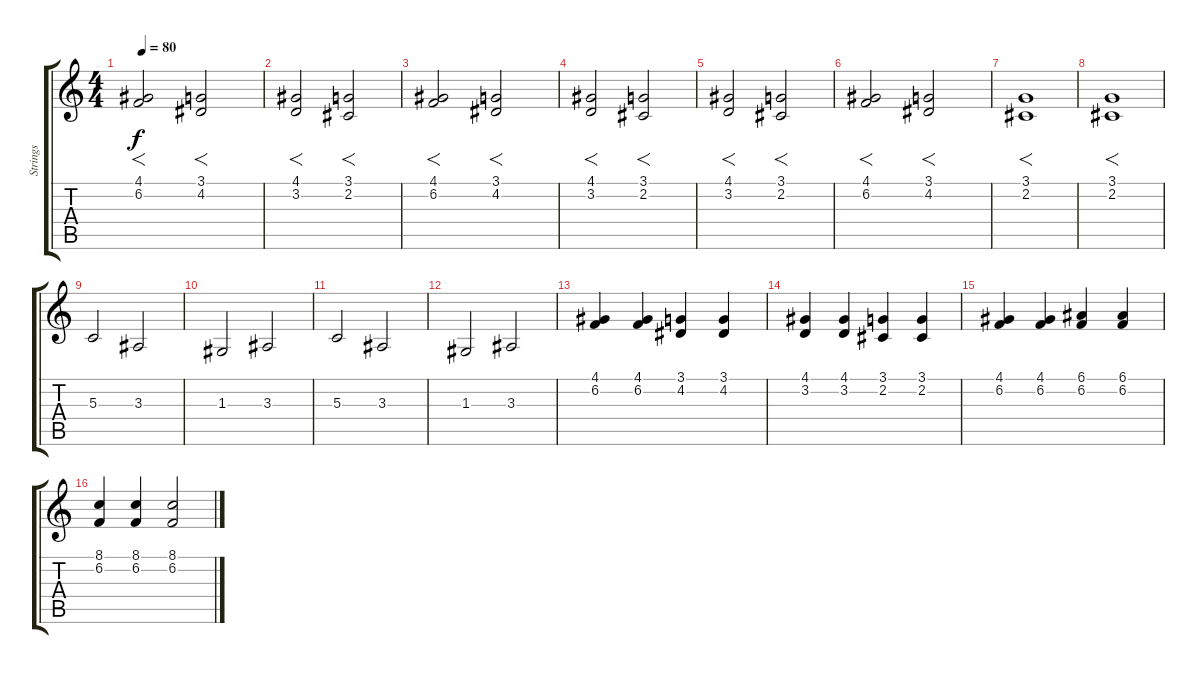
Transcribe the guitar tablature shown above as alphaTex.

\track ("Strings" "Strings") {instrument synthstrings1}
\staff {score tabs}
\tuning (E4 B3 G3 D3 A2 E2) {hide}
\ts (4 4)
\tempo 80
\clef g2
\ks c
(4.1 6.2).2{f dy f} (3.1 4.2).2{f} |
(4.1 3.2).2{f} (3.1 2.2).2{f} |
(4.1 6.2).2{f} (3.1 4.2).2{f} |
(4.1 3.2).2{f} (3.1 2.2).2{f} |
(4.1 3.2).2{f} (3.1 2.2).2{f} |
(4.1 6.2).2{f} (3.1 4.2).2{f} |
(3.1 2.2).1{f} |
(3.1 2.2).1{f} |
5.3.2 3.3.2 |
1.3.2 3.3.2 |
5.3.2 3.3.2 |
1.3.2 3.3.2 |
(4.1 6.2).4 (4.1 6.2).4 (3.1 4.2).4 (3.1 4.2).4 |
(4.1 3.2).4 (4.1 3.2).4 (3.1 2.2).4 (3.1 2.2).4 |
(4.1 6.2).4 (4.1 6.2).4 (6.1 6.2).4 (6.1 6.2).4 |
(8.1 6.2).4 (8.1 6.2).4 (8.1 6.2).2
